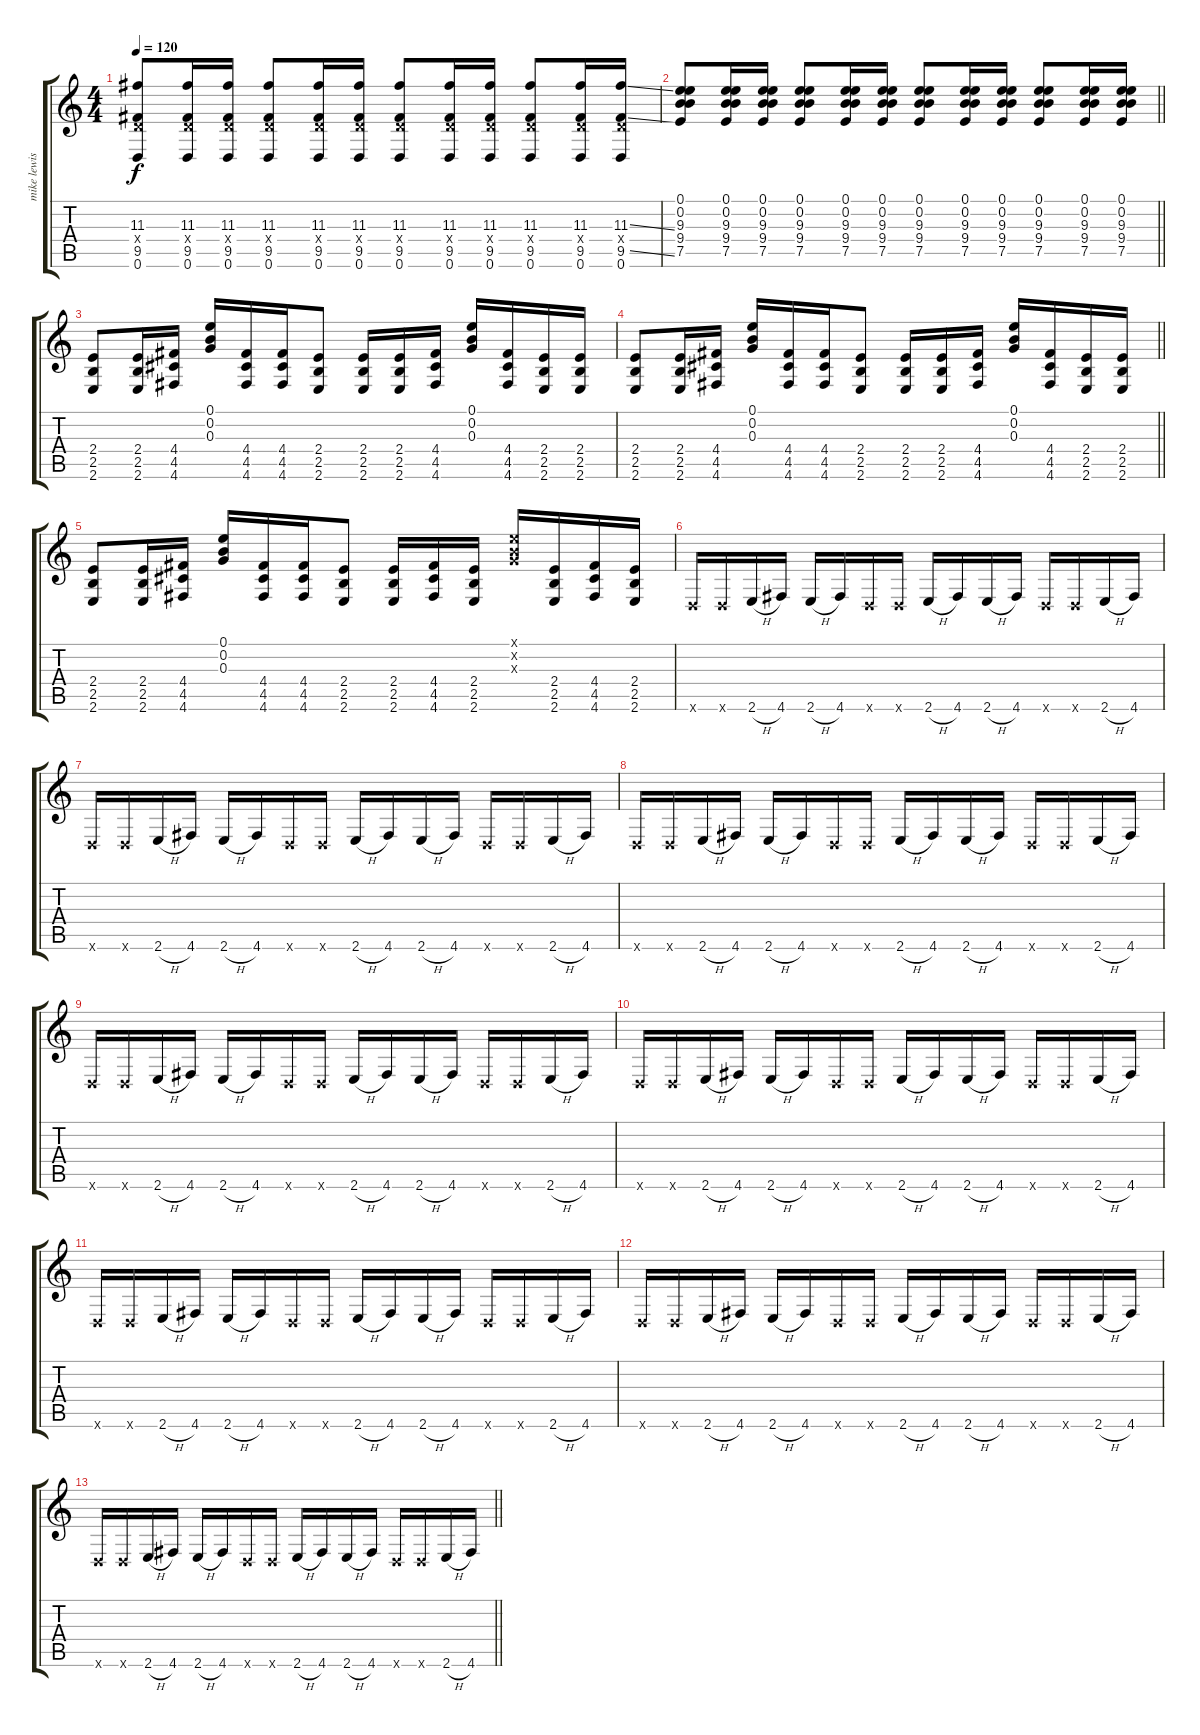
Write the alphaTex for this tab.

\track ("mike lewis" "mike lewis") {instrument electricguitarclean}
\staff {score tabs}
\tuning (E4 B3 G3 D3 A2 D2) {hide}
\ts (4 4)
\tempo 120
\clef g2
\ks c
(11.3 0.4{x} 9.5 0.6).8{dy f} (11.3 0.4{x} 9.5 0.6).16 (11.3 0.4{x} 9.5 0.6).16 (11.3 0.4{x} 9.5 0.6).8 (11.3 0.4{x} 9.5 0.6).16 (11.3 0.4{x} 9.5 0.6).16 (11.3 0.4{x} 9.5 0.6).8 (11.3 0.4{x} 9.5 0.6).16 (11.3 0.4{x} 9.5 0.6).16 (11.3 0.4{x} 9.5 0.6).8 (11.3 0.4{x} 9.5 0.6).16 (11.3{ss} 0.4{x} 9.5{ss} 0.6).16 |
\barLineRight lightlight
(0.1 0.2 9.3 9.4 7.5).8 (0.1 0.2 9.3 9.4 7.5).16 (0.1 0.2 9.3 9.4 7.5).16 (0.1 0.2 9.3 9.4 7.5).8 (0.1 0.2 9.3 9.4 7.5).16 (0.1 0.2 9.3 9.4 7.5).16 (0.1 0.2 9.3 9.4 7.5).8 (0.1 0.2 9.3 9.4 7.5).16 (0.1 0.2 9.3 9.4 7.5).16 (0.1 0.2 9.3 9.4 7.5).8 (0.1 0.2 9.3 9.4 7.5).16 (0.1 0.2 9.3 9.4 7.5).16 |
(2.4 2.5 2.6).8 (2.4 2.5 2.6).16 (4.4 4.5 4.6).16 (0.1 0.2 0.3).16 (4.4 4.5 4.6).16 (4.4 4.5 4.6).16 (2.4 2.5 2.6).8 (2.4 2.5 2.6).16 (2.4 2.5 2.6).16 (4.4 4.5 4.6).16 (0.1 0.2 0.3).16 (4.4 4.5 4.6).16 (2.4 2.5 2.6).16 (2.4 2.5 2.6).16 |
\barLineRight lightlight
(2.4 2.5 2.6).8 (2.4 2.5 2.6).16 (4.4 4.5 4.6).16 (0.1 0.2 0.3).16 (4.4 4.5 4.6).16 (4.4 4.5 4.6).16 (2.4 2.5 2.6).8 (2.4 2.5 2.6).16 (2.4 2.5 2.6).16 (4.4 4.5 4.6).16 (0.1 0.2 0.3).16 (4.4 4.5 4.6).16 (2.4 2.5 2.6).16 (2.4 2.5 2.6).16 |
(2.4 2.5 2.6).8 (2.4 2.5 2.6).16 (4.4 4.5 4.6).16 (0.1 0.2 0.3).16 (4.4 4.5 4.6).16 (4.4 4.5 4.6).16 (2.4 2.5 2.6).8 (2.4 2.5 2.6).16 (4.4 4.5 4.6).16 (2.4 2.5 2.6).16 (0.1{x} 0.2{x} 0.3{x}).16 (2.4 2.5 2.6).16 (4.4 4.5 4.6).16 (2.4 2.5 2.6).16 |
0.6{x}.16 0.6{x}.16 2.6{h}.16 4.6.16 2.6{h}.16 4.6.16 0.6{x}.16 0.6{x}.16 2.6{h}.16 4.6.16 2.6{h}.16 4.6.16 0.6{x}.16 0.6{x}.16 2.6{h}.16 4.6.16 |
0.6{x}.16 0.6{x}.16 2.6{h}.16 4.6.16 2.6{h}.16 4.6.16 0.6{x}.16 0.6{x}.16 2.6{h}.16 4.6.16 2.6{h}.16 4.6.16 0.6{x}.16 0.6{x}.16 2.6{h}.16 4.6.16 |
0.6{x}.16 0.6{x}.16 2.6{h}.16 4.6.16 2.6{h}.16 4.6.16 0.6{x}.16 0.6{x}.16 2.6{h}.16 4.6.16 2.6{h}.16 4.6.16 0.6{x}.16 0.6{x}.16 2.6{h}.16 4.6.16 |
0.6{x}.16 0.6{x}.16 2.6{h}.16 4.6.16 2.6{h}.16 4.6.16 0.6{x}.16 0.6{x}.16 2.6{h}.16 4.6.16 2.6{h}.16 4.6.16 0.6{x}.16 0.6{x}.16 2.6{h}.16 4.6.16 |
0.6{x}.16 0.6{x}.16 2.6{h}.16 4.6.16 2.6{h}.16 4.6.16 0.6{x}.16 0.6{x}.16 2.6{h}.16 4.6.16 2.6{h}.16 4.6.16 0.6{x}.16 0.6{x}.16 2.6{h}.16 4.6.16 |
0.6{x}.16 0.6{x}.16 2.6{h}.16 4.6.16 2.6{h}.16 4.6.16 0.6{x}.16 0.6{x}.16 2.6{h}.16 4.6.16 2.6{h}.16 4.6.16 0.6{x}.16 0.6{x}.16 2.6{h}.16 4.6.16 |
0.6{x}.16 0.6{x}.16 2.6{h}.16 4.6.16 2.6{h}.16 4.6.16 0.6{x}.16 0.6{x}.16 2.6{h}.16 4.6.16 2.6{h}.16 4.6.16 0.6{x}.16 0.6{x}.16 2.6{h}.16 4.6.16 |
\barLineRight lightlight
0.6{x}.16 0.6{x}.16 2.6{h}.16 4.6.16 2.6{h}.16 4.6.16 0.6{x}.16 0.6{x}.16 2.6{h}.16 4.6.16 2.6{h}.16 4.6.16 0.6{x}.16 0.6{x}.16 2.6{h}.16 4.6.16
